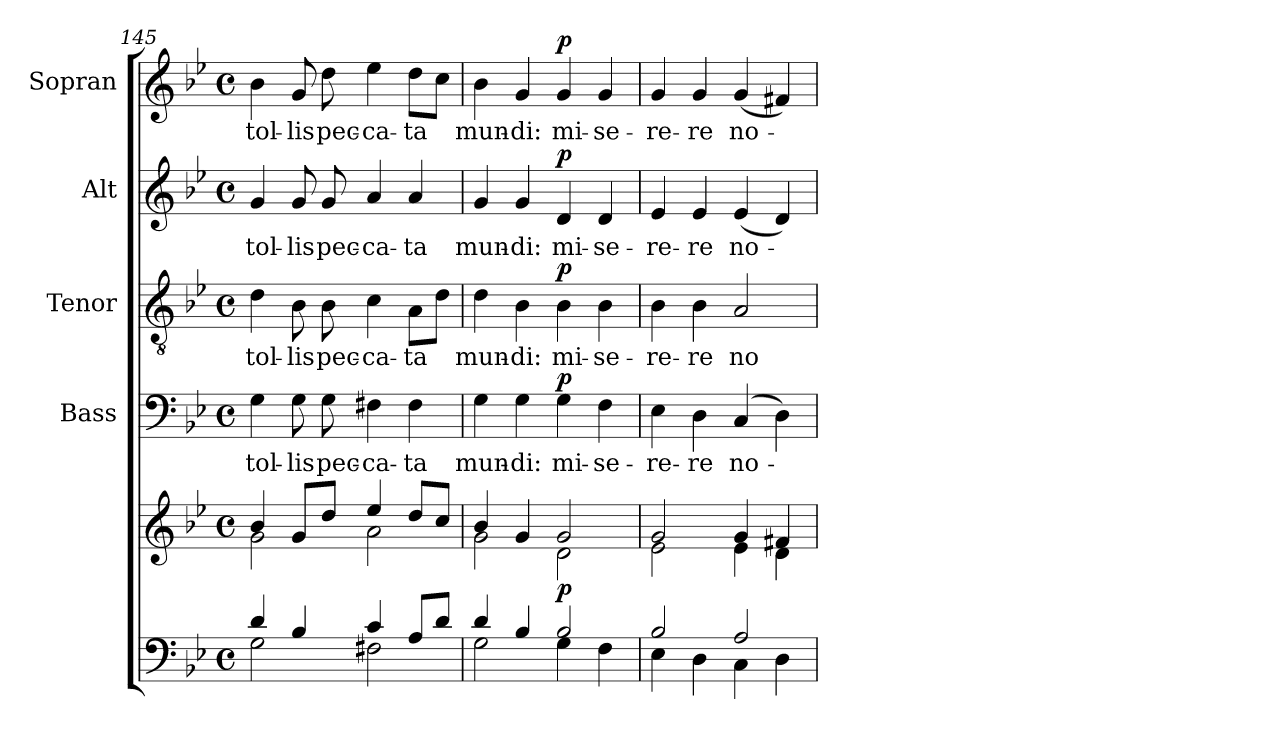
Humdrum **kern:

**kern	**kern	**dynam	**kern	**text	**dynam	**kern	**text	**dynam	**kern	**text	**dynam	**kern	**text	**dynam
*part5	*part5	*part5	*part4	*part4	*part4	*part3	*part3	*part3	*part2	*part2	*part2	*part1	*part1	*part1
*staff6	*staff5	*staff5/6	*staff4	*staff4	*staff4	*staff3	*staff3	*staff3	*staff2	*staff2	*staff2	*staff1	*staff1	*staff1
*	*	*	*I"Bass	*	*	*I"Tenor	*	*	*I"Alt	*	*	*I"Sopran	*	*
*	*	*	*I'B.	*	*	*I'T.	*	*	*I'A.	*	*	*I'S.	*	*
*clefF4	*clefG2	*	*clefF4	*	*	*clefGv2	*	*	*clefG2	*	*	*clefG2	*	*
*k[b-e-]	*k[b-e-]	*	*k[b-e-]	*	*	*k[b-e-]	*	*	*k[b-e-]	*	*	*k[b-e-]	*	*
*B-:	*B-:	*	*B-:	*	*	*B-:	*	*	*B-:	*	*	*B-:	*	*
*M4/4	*M4/4	*	*M4/4	*	*	*M4/4	*	*	*M4/4	*	*	*M4/4	*	*
*met(c)	*met(c)	*	*met(c)	*	*	*met(c)	*	*	*met(c)	*	*	*met(c)	*	*
=145	=145	=145	=145	=145	=145	=145	=145	=145	=145	=145	=145	=145	=145	=145
*^	*^	*	*	*	*	*	*	*	*	*	*	*	*	*
!	!	!	!	!	!	!LO:LY:b	!	!	!LO:LY:b	!	!	!LO:LY:b	!	!	!LO:LY:b	!
4d/	2G\	4b-/	2g\	.	4G\	tol-	.	4d\	tol-	.	4g/	tol-	.	4b-\	tol-	.
!	!	!	!	!	!	!LO:LY:b	!	!	!LO:LY:b	!	!	!LO:LY:b	!	!	!LO:LY:b	!
4B-/	.	8g/L	.	.	8G\	-lis	.	8B-\	-lis	.	8g/	-lis	.	8g/	-lis	.
!	!	!	!	!	!	!LO:LY:b	!	!	!LO:LY:b	!	!	!LO:LY:b	!	!	!LO:LY:b	!
.	.	8dd/J	.	.	8G\	pec-	.	8B-\	pec-	.	8g/	pec-	.	8dd\	pec-	.
!	!	!	!	!	!	!LO:LY:b	!	!	!LO:LY:b	!	!	!LO:LY:b	!	!	!LO:LY:b	!
4c/	2F#X\	4ee-/	2a\	.	4F#X\	-ca-	.	4c\	-ca-	.	4a/	-ca-	.	4ee-\	-ca-	.
!	!	!	!	!	!	!LO:LY:b	!	!	!LO:LY:b	!	!	!LO:LY:b	!	!	!LO:LY:b	!
8A/L	.	8dd/L	.	.	4F#\	-ta	.	8A\L	-ta	.	4a/	-ta	.	8dd\L	-ta	.
8d/J	.	8cc/J	.	.	.	.	.	8d\J	.	.	.	.	.	8cc\J	.	.
=146	=146	=146	=146	=146	=146	=146	=146	=146	=146	=146	=146	=146	=146	=146	=146	=146
!	!	!	!	!	!	!LO:LY:b	!	!	!LO:LY:b	!	!	!LO:LY:b	!	!	!LO:LY:b	!
4d/	2G\	4b-/	2g\	.	4G\	mun-	.	4d\	mun-	.	4g/	mun-	.	4b-\	mun-	.
!	!	!	!	!	!	!LO:LY:b	!	!	!LO:LY:b	!	!	!LO:LY:b	!	!	!LO:LY:b	!
4B-/	.	4g/	.	.	4G\	-di:	.	4B-\	-di:	.	4g/	-di:	.	4g/	-di:	.
!	!	!	!	!LO:DY:b	!	!LO:LY:b	!LO:DY:a	!	!LO:LY:b	!LO:DY:a	!	!LO:LY:b	!LO:DY:a	!	!LO:LY:b	!LO:DY:a
2B-/	4G\	2g/	2d\	p	4G\	mi-	p	4B-\	mi-	p	4d/	mi-	p	4g/	mi-	p
!	!	!	!	!	!	!LO:LY:b	!	!	!LO:LY:b	!	!	!LO:LY:b	!	!	!LO:LY:b	!
.	4F\	.	.	.	4F\	-se-	.	4B-\	-se-	.	4d/	-se-	.	4g/	-se-	.
=147	=147	=147	=147	=147	=147	=147	=147	=147	=147	=147	=147	=147	=147	=147	=147	=147
!	!	!	!	!	!	!LO:LY:b	!	!	!LO:LY:b	!	!	!LO:LY:b	!	!	!LO:LY:b	!
2B-/	4E-\	2g/	2e-\	.	4E-\	-re-	.	4B-\	-re-	.	4e-/	-re-	.	4g/	-re-	.
!	!	!	!	!	!	!LO:LY:b	!	!	!LO:LY:b	!	!	!LO:LY:b	!	!	!LO:LY:b	!
.	4D\	.	.	.	4D\	-re	.	4B-\	-re	.	4e-/	-re	.	4g/	-re	.
!	!	!	!	!	!	!LO:LY:b	!	!	!LO:LY:b	!	!	!LO:LY:b	!	!	!LO:LY:b	!
2A/	4C\	4g/	4e-\	.	(4C/	no-	.	2A/	no-	.	(<4e-/	no-	.	(<4g/	no-	.
.	4D\	4f#X/	4d\	.	4D\)	.	.	.	.	.	4d/)	.	.	4f#X/)	.	.
*v	*v	*	*	*	*	*	*	*	*	*	*	*	*	*	*	*
*	*v	*v	*	*	*	*	*	*	*	*	*	*	*	*	*
=	=	=	=	=	=	=	=	=	=	=	=	=	=	=
*-	*-	*-	*-	*-	*-	*-	*-	*-	*-	*-	*-	*-	*-	*-
